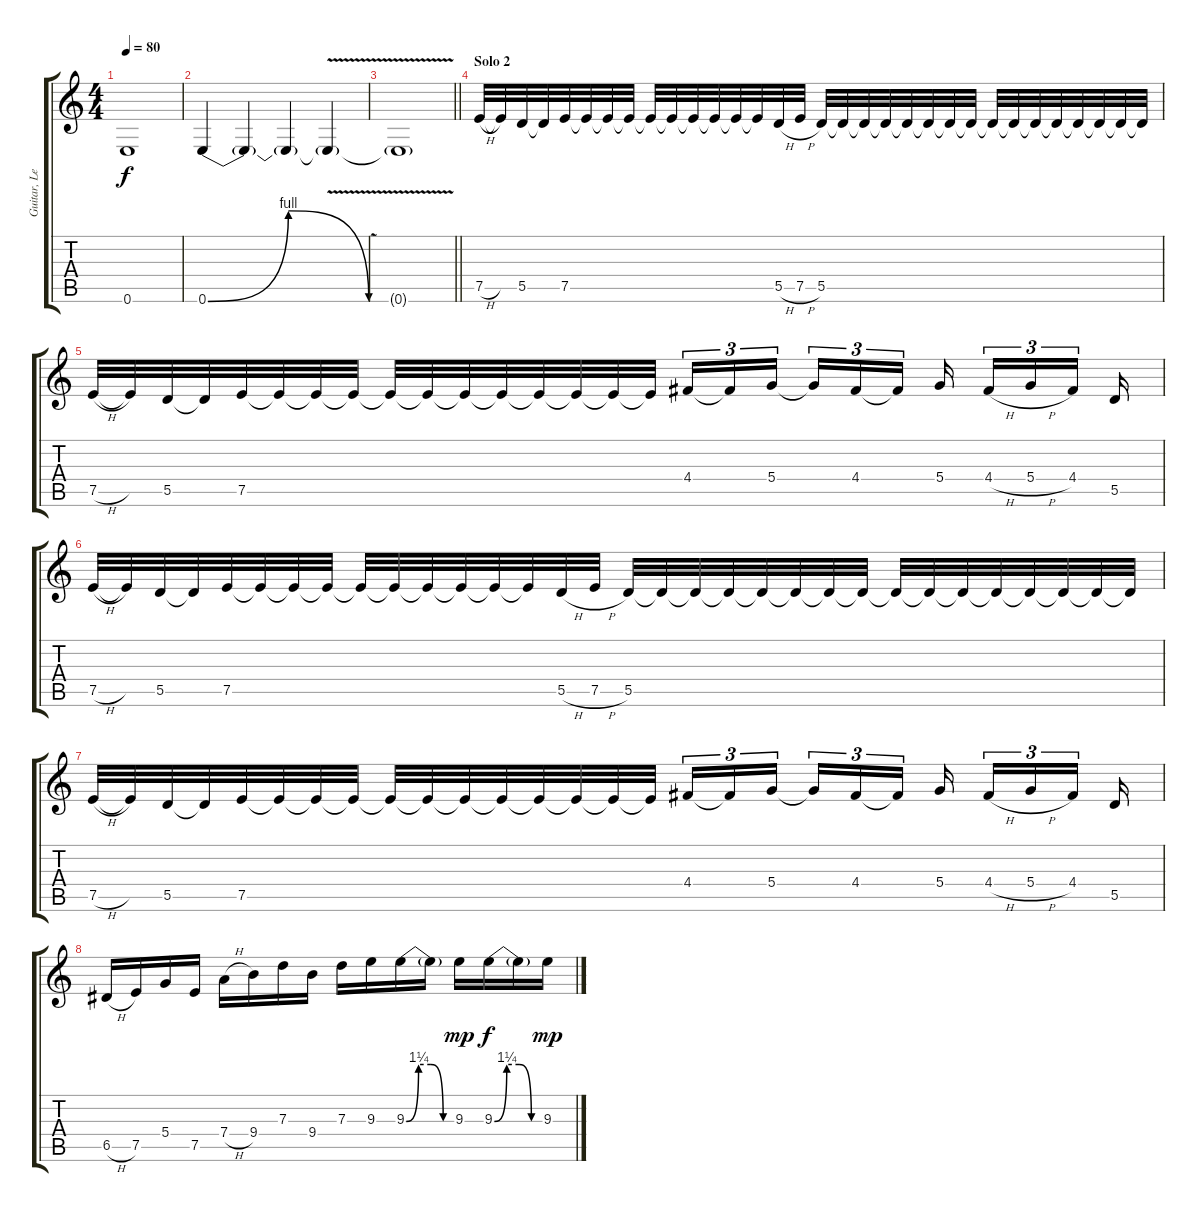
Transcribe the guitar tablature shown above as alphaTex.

\track ("Guitar, Lead" "Guitar, Le") {instrument distortionguitar}
\staff {score tabs}
\tuning (E4 B3 G3 D3 A2 E2) {hide}
\ts (4 4)
\tempo 80
\clef g2
\ks c
0.6{t}.1{dy f} |
0.6{be (bendrelease 0 0 12 4 30 4 60 0)}.4 0.6{t}.4 0.6{t}.4 0.6{v t}.4 |
\barLineRight lightlight
0.6{t}.1 |
\section ("" "Solo 2")
7.5{h}.32 7.5{t}.32 5.5.32 5.5{t}.32 7.5.32 7.5{t}.32 7.5{t}.32 7.5{t}.32 7.5{t}.32 7.5{t}.32 7.5{t}.32 7.5{t}.32 7.5{t}.32 7.5{t}.32 5.5{h}.32 7.5{h}.32 5.5.32 5.5{t}.32 5.5{t}.32 5.5{t}.32 5.5{t}.32 5.5{t}.32 5.5{t}.32 5.5{t}.32 5.5{t}.32 5.5{t}.32 5.5{t}.32 5.5{t}.32 5.5{t}.32 5.5{t}.32 5.5{t}.32 5.5{t}.32 |
7.5{h}.32 7.5{t}.32 5.5.32 5.5{t}.32 7.5.32 7.5{t}.32 7.5{t}.32 7.5{t}.32 7.5{t}.32 7.5{t}.32 7.5{t}.32 7.5{t}.32 7.5{t}.32 7.5{t}.32 7.5{t}.32 7.5{t}.32 4.4.16{tu (3 2)} 4.4{t}.16{tu (3 2)} 5.4.16{tu (3 2) beam splitsecondary} 5.4{t}.16{tu (3 2)} 4.4.16{tu (3 2)} 4.4{t}.16{tu (3 2)} 5.4.16{beam splitsecondary} 4.4{h}.16{tu (3 2)} 5.4{h}.16{tu (3 2)} 4.4.16{tu (3 2) beam splitsecondary} 5.5.16 |
7.5{h}.32 7.5{t}.32 5.5.32 5.5{t}.32 7.5.32 7.5{t}.32 7.5{t}.32 7.5{t}.32 7.5{t}.32 7.5{t}.32 7.5{t}.32 7.5{t}.32 7.5{t}.32 7.5{t}.32 5.5{h}.32 7.5{h}.32 5.5.32 5.5{t}.32 5.5{t}.32 5.5{t}.32 5.5{t}.32 5.5{t}.32 5.5{t}.32 5.5{t}.32 5.5{t}.32 5.5{t}.32 5.5{t}.32 5.5{t}.32 5.5{t}.32 5.5{t}.32 5.5{t}.32 5.5{t}.32 |
7.5{h}.32 7.5{t}.32 5.5.32 5.5{t}.32 7.5.32 7.5{t}.32 7.5{t}.32 7.5{t}.32 7.5{t}.32 7.5{t}.32 7.5{t}.32 7.5{t}.32 7.5{t}.32 7.5{t}.32 7.5{t}.32 7.5{t}.32 4.4.16{tu (3 2)} 4.4{t}.16{tu (3 2)} 5.4.16{tu (3 2) beam splitsecondary} 5.4{t}.16{tu (3 2)} 4.4.16{tu (3 2)} 4.4{t}.16{tu (3 2)} 5.4.16{beam splitsecondary} 4.4{h}.16{tu (3 2)} 5.4{h}.16{tu (3 2)} 4.4.16{tu (3 2) beam splitsecondary} 5.5.16 |
6.5{h}.16 7.5.16 5.4.16 7.5.16 7.4{h}.16 9.4.16 7.3.16 9.4.16 7.3.16 9.3.16 9.3{be (custom 0 0 15 5 30 5 45 0 60 0)}.16 9.3{t}.16 9.3.16{dy mp} 9.3{be (custom 0 0 15 5 30 5 45 0 60 0)}.16{dy f} 9.3{t}.16 9.3.16{dy mp}
